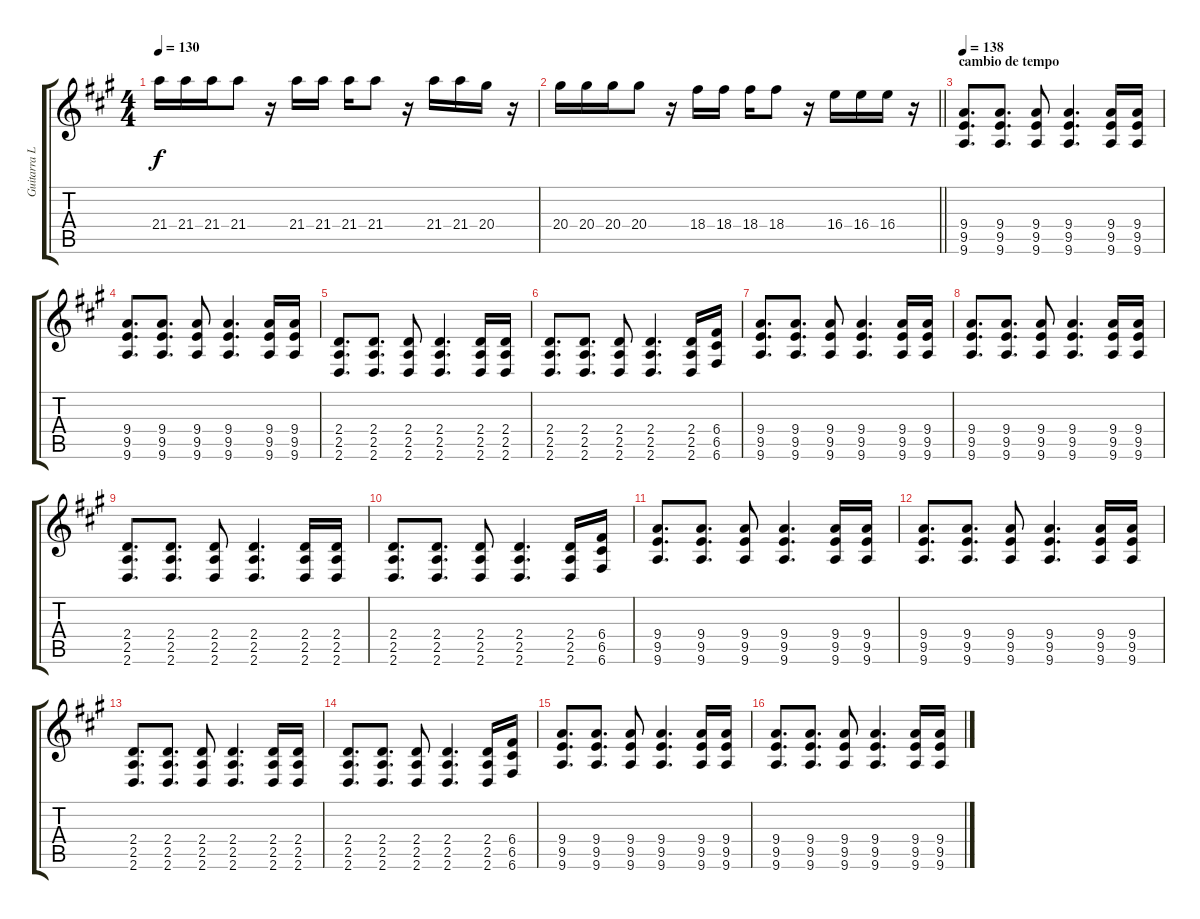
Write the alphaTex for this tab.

\track ("Guitarra Líder" "Guitarra L") {instrument distortionguitar}
\staff {score tabs}
\tuning (D4 A3 F3 C3 G2 C2) {hide}
\ts (4 4)
\tempo 130
\clef g2
\ks a
21.4.16{dy f} 21.4.16 21.4.16 21.4.8 r.16 21.4.16 21.4.16 21.4.16 21.4.8 r.16 21.4.16 21.4.16 20.4.16 r.16 |
\barLineRight lightlight
20.4.16 20.4.16 20.4.16 20.4.8 r.16 18.4.16 18.4.16 18.4.16 18.4.8 r.16 16.4.16 16.4.16 16.4.16 r.16 |
\section ("" "cambio de tempo")
\tempo 138
(9.4 9.5 9.6).8{d} (9.4 9.5 9.6).8{d} (9.4 9.5 9.6).8 (9.4 9.5 9.6).4{d} (9.4 9.5 9.6).16 (9.4 9.5 9.6).16 |
(9.4 9.5 9.6).8{d} (9.4 9.5 9.6).8{d} (9.4 9.5 9.6).8 (9.4 9.5 9.6).4{d} (9.4 9.5 9.6).16 (9.4 9.5 9.6).16 |
(2.4 2.5 2.6).8{d} (2.4 2.5 2.6).8{d} (2.4 2.5 2.6).8 (2.4 2.5 2.6).4{d} (2.4 2.5 2.6).16 (2.4 2.5 2.6).16 |
(2.4 2.5 2.6).8{d} (2.4 2.5 2.6).8{d} (2.4 2.5 2.6).8 (2.4 2.5 2.6).4{d} (2.4 2.5 2.6).16 (6.4 6.5 6.6).16 |
(9.4 9.5 9.6).8{d} (9.4 9.5 9.6).8{d} (9.4 9.5 9.6).8 (9.4 9.5 9.6).4{d} (9.4 9.5 9.6).16 (9.4 9.5 9.6).16 |
(9.4 9.5 9.6).8{d} (9.4 9.5 9.6).8{d} (9.4 9.5 9.6).8 (9.4 9.5 9.6).4{d} (9.4 9.5 9.6).16 (9.4 9.5 9.6).16 |
(2.4 2.5 2.6).8{d} (2.4 2.5 2.6).8{d} (2.4 2.5 2.6).8 (2.4 2.5 2.6).4{d} (2.4 2.5 2.6).16 (2.4 2.5 2.6).16 |
(2.4 2.5 2.6).8{d} (2.4 2.5 2.6).8{d} (2.4 2.5 2.6).8 (2.4 2.5 2.6).4{d} (2.4 2.5 2.6).16 (6.4 6.5 6.6).16 |
(9.4 9.5 9.6).8{d} (9.4 9.5 9.6).8{d} (9.4 9.5 9.6).8 (9.4 9.5 9.6).4{d} (9.4 9.5 9.6).16 (9.4 9.5 9.6).16 |
(9.4 9.5 9.6).8{d} (9.4 9.5 9.6).8{d} (9.4 9.5 9.6).8 (9.4 9.5 9.6).4{d} (9.4 9.5 9.6).16 (9.4 9.5 9.6).16 |
(2.4 2.5 2.6).8{d} (2.4 2.5 2.6).8{d} (2.4 2.5 2.6).8 (2.4 2.5 2.6).4{d} (2.4 2.5 2.6).16 (2.4 2.5 2.6).16 |
(2.4 2.5 2.6).8{d} (2.4 2.5 2.6).8{d} (2.4 2.5 2.6).8 (2.4 2.5 2.6).4{d} (2.4 2.5 2.6).16 (6.4 6.5 6.6).16 |
(9.4 9.5 9.6).8{d} (9.4 9.5 9.6).8{d} (9.4 9.5 9.6).8 (9.4 9.5 9.6).4{d} (9.4 9.5 9.6).16 (9.4 9.5 9.6).16 |
(9.4 9.5 9.6).8{d} (9.4 9.5 9.6).8{d} (9.4 9.5 9.6).8 (9.4 9.5 9.6).4{d} (9.4 9.5 9.6).16 (9.4 9.5 9.6).16
